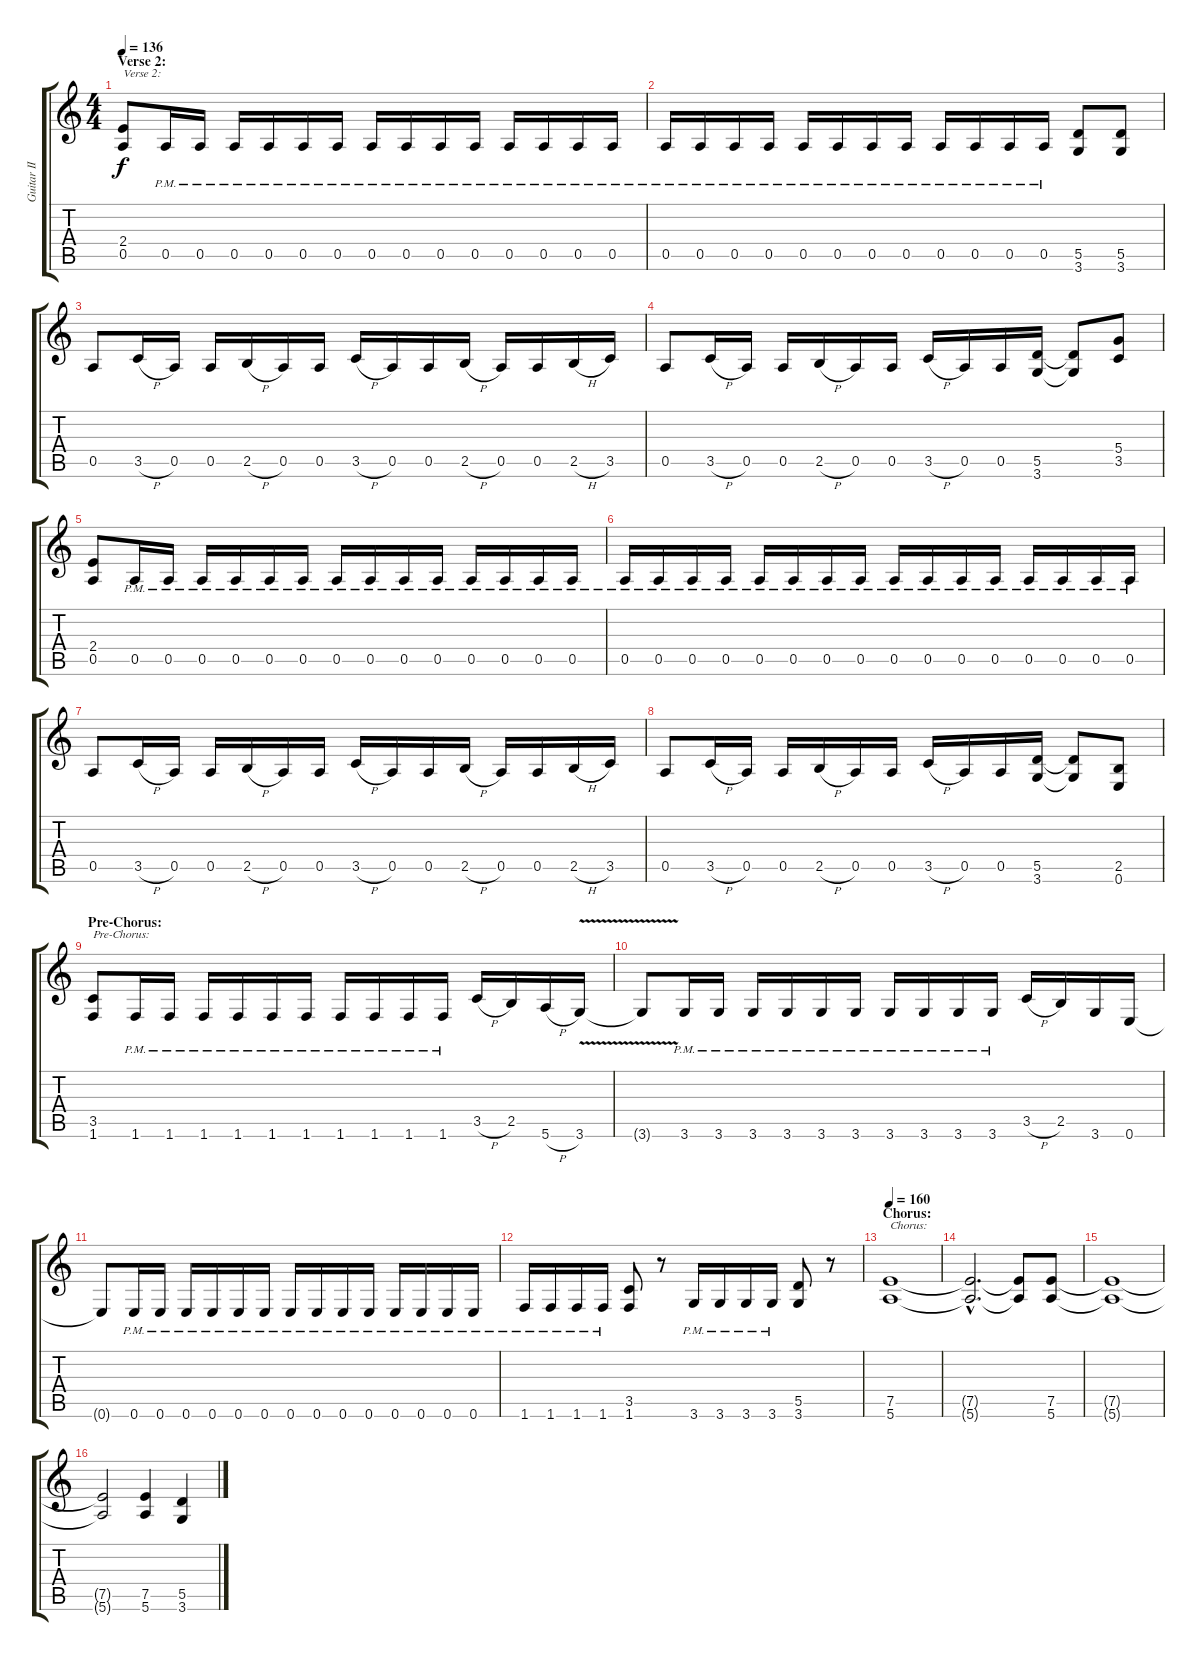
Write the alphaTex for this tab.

\track ("Guitar II" "Guitar II") {instrument distortionguitar}
\staff {score tabs}
\tuning (E4 B3 G3 D3 A2 E2) {hide}
\ts (4 4)
\section ("" "Verse 2:")
\tempo 136
\clef g2
\ks c
(2.4 0.5).8{txt "Verse 2:" dy f} 0.5{pm}.16 0.5{pm}.16 0.5{pm}.16 0.5{pm}.16 0.5{pm}.16 0.5{pm}.16 0.5{pm}.16 0.5{pm}.16 0.5{pm}.16 0.5{pm}.16 0.5{pm}.16 0.5{pm}.16 0.5{pm}.16 0.5{pm}.16 |
0.5{pm}.16 0.5{pm}.16 0.5{pm}.16 0.5{pm}.16 0.5{pm}.16 0.5{pm}.16 0.5{pm}.16 0.5{pm}.16 0.5{pm}.16 0.5{pm}.16 0.5{pm}.16 0.5{pm}.16 (5.5 3.6).8 (5.5 3.6).8 |
0.5.8 3.5{h}.16 0.5.16 0.5.16 2.5{h}.16 0.5.16 0.5.16 3.5{h}.16 0.5.16 0.5.16 2.5{h}.16 0.5.16 0.5.16 2.5{h}.16 3.5.16 |
0.5.8 3.5{h}.16 0.5.16 0.5.16 2.5{h}.16 0.5.16 0.5.16 3.5{h}.16 0.5.16 0.5.16 (5.5 3.6).16 (5.5{t} 3.6{t}).8 (5.4 3.5).8 |
(2.4 0.5).8 0.5{pm}.16 0.5{pm}.16 0.5{pm}.16 0.5{pm}.16 0.5{pm}.16 0.5{pm}.16 0.5{pm}.16 0.5{pm}.16 0.5{pm}.16 0.5{pm}.16 0.5{pm}.16 0.5{pm}.16 0.5{pm}.16 0.5{pm}.16 |
0.5{pm}.16 0.5{pm}.16 0.5{pm}.16 0.5{pm}.16 0.5{pm}.16 0.5{pm}.16 0.5{pm}.16 0.5{pm}.16 0.5{pm}.16 0.5{pm}.16 0.5{pm}.16 0.5{pm}.16 0.5{pm}.16 0.5{pm}.16 0.5{pm}.16 0.5{pm}.16 |
0.5.8 3.5{h}.16 0.5.16 0.5.16 2.5{h}.16 0.5.16 0.5.16 3.5{h}.16 0.5.16 0.5.16 2.5{h}.16 0.5.16 0.5.16 2.5{h}.16 3.5.16 |
0.5.8 3.5{h}.16 0.5.16 0.5.16 2.5{h}.16 0.5.16 0.5.16 3.5{h}.16 0.5.16 0.5.16 (5.5 3.6).16 (5.5{t} 3.6{t}).8 (2.5 0.6).8 |
\section ("" "Pre-Chorus:")
(3.5 1.6).8{txt "Pre-Chorus:"} 1.6{pm}.16 1.6{pm}.16 1.6{pm}.16 1.6{pm}.16 1.6{pm}.16 1.6{pm}.16 1.6{pm}.16 1.6{pm}.16 1.6{pm}.16 1.6{pm}.16 3.5{h}.16 2.5.16 5.6{h}.16 3.6{v}.16 |
3.6{t}.8 3.6{pm}.16 3.6{pm}.16 3.6{pm}.16 3.6{pm}.16 3.6{pm}.16 3.6{pm}.16 3.6{pm}.16 3.6{pm}.16 3.6{pm}.16 3.6{pm}.16 3.5{h}.16 2.5.16 3.6.16 0.6.16 |
0.6{t}.8 0.6{pm}.16 0.6{pm}.16 0.6{pm}.16 0.6{pm}.16 0.6{pm}.16 0.6{pm}.16 0.6{pm}.16 0.6{pm}.16 0.6{pm}.16 0.6{pm}.16 0.6{pm}.16 0.6{pm}.16 0.6{pm}.16 0.6{pm}.16 |
1.6{pm}.16 1.6{pm}.16 1.6{pm}.16 1.6{pm}.16 (3.5 1.6).8 r.8 3.6{pm}.16 3.6{pm}.16 3.6{pm}.16 3.6{pm}.16 (5.5 3.6).8 r.8 |
\section ("" "Chorus:")
\tempo 160
(7.5 5.6).1{txt "Chorus:"} |
(7.5{hac t} 5.6{hac t}).2{d} (7.5{t} 5.6{t}).8 (7.5 5.6).8 |
(7.5{t} 5.6{t}).1 |
(7.5{t} 5.6{t}).2 (7.5 5.6).4 (5.5 3.6).4
